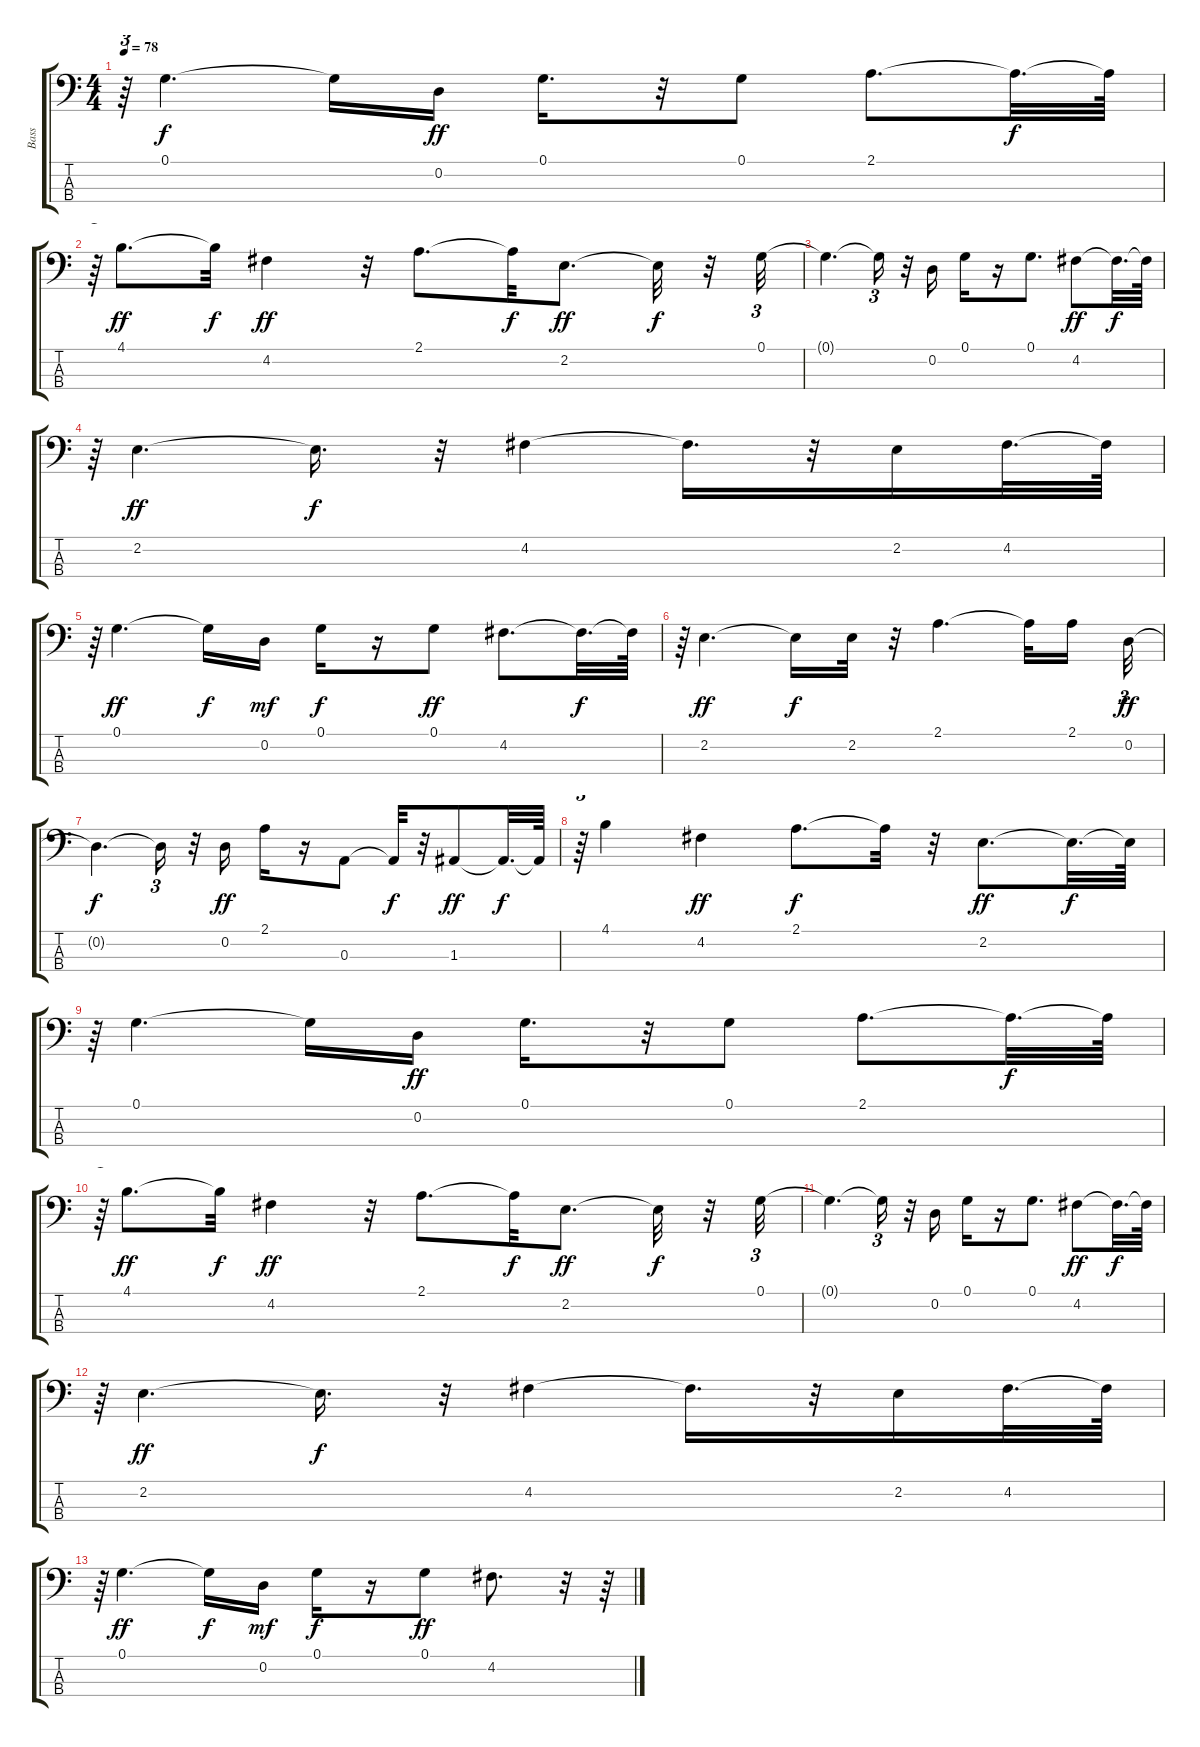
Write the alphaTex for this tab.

\track ("Bass    " "Bass    ") {instrument fretlessbass}
\staff {score tabs}
\tuning (G2 D2 A1 E1) {hide}
\ts (4 4)
\tempo 78
\clef f4
\ks c
r.64{tu (3 2) dy f} 0.1.4{d} 0.1{t}.16 0.2.16{dy ff} 0.1.16{d} r.32 0.1.8 2.1.8{d} 2.1{t}.32{d dy f} 2.1{t}.64 |
r.64{tu (3 2)} 4.1.8{d dy ff} 4.1{t}.32{dy f} 4.2.4{dy ff} r.32 2.1.8{d} 2.1{t}.32{dy f} 2.2.8{d dy ff} 2.2{t}.32{dy f} r.32 0.1.32{tu (3 2)} |
0.1{t}.4{d} 0.1{t}.16{tu (3 2)} r.32 0.2.16 0.1.16 r.16 0.1.8{d} 4.2.8{dy ff} 4.2{t}.32{d dy f} 4.2{t}.64 |
r.64{tu (3 2)} 2.2.4{d dy ff} 2.2{t}.16{d dy f} r.32 4.2.4 4.2{t}.16{d} r.32 2.2.16 4.2.32{d} 4.2{t}.64 |
r.64{tu (3 2)} 0.1.4{d dy ff} 0.1{t}.16{dy f} 0.2.16{dy mf} 0.1.16{dy f} r.16 0.1.8{dy ff} 4.2.8{d} 4.2{t}.32{d dy f} 4.2{t}.64 |
r.64{tu (3 2)} 2.2.4{d dy ff} 2.2{t}.16{dy f} 2.2.32 r.32 2.1.4{d} 2.1{t}.32 2.1.16{beam splitsecondary} 0.2.32{tu (3 2) dy ff} |
0.2{t}.4{d dy f} 0.2{t}.16{tu (3 2)} r.32 0.2.16{dy ff} 2.1.16 r.16 0.3.8 0.3{t}.32{dy f} r.32 1.3.8{dy ff} 1.3{t}.32{d dy f} 1.3{t}.64 |
r.64{tu (3 2)} 4.1.4 4.2.4{dy ff} 2.1.8{d dy f} 2.1{t}.32 r.32 2.2.8{d dy ff} 2.2{t}.32{d dy f} 2.2{t}.64 |
r.64{tu (3 2)} 0.1.4{d volume 12} 0.1{t}.16 0.2.16{dy ff volume 10} 0.1.16{d} r.32 0.1.8{volume 10} 2.1.8{d volume 10} 2.1{t}.32{d dy f} 2.1{t}.64 |
r.64{tu (3 2)} 4.1.8{d dy ff volume 9} 4.1{t}.32{dy f} 4.2.4{dy ff volume 8} r.32 2.1.8{d volume 8} 2.1{t}.32{dy f} 2.2.8{d dy ff volume 7} 2.2{t}.32{dy f} r.32 0.1.32{tu (3 2) volume 6} |
0.1{t}.4{d} 0.1{t}.16{tu (3 2)} r.32 0.2.16{volume 6} 0.1.16 r.16 0.1.8{d volume 5} 4.2.8{dy ff volume 5} 4.2{t}.32{d dy f} 4.2{t}.64 |
r.64{tu (3 2)} 2.2.4{d dy ff} 2.2{t}.16{d dy f} r.32 4.2.4{volume 4} 4.2{t}.16{d} r.32 2.2.16{volume 3} 4.2.32{d} 4.2{t}.64 |
r.64{tu (3 2)} 0.1.4{d dy ff} 0.1{t}.16{dy f} 0.2.16{dy mf volume 2} 0.1.16{dy f} r.16 0.1.8{dy ff volume 2} 4.2.8{d volume 1} r.32 r.64
